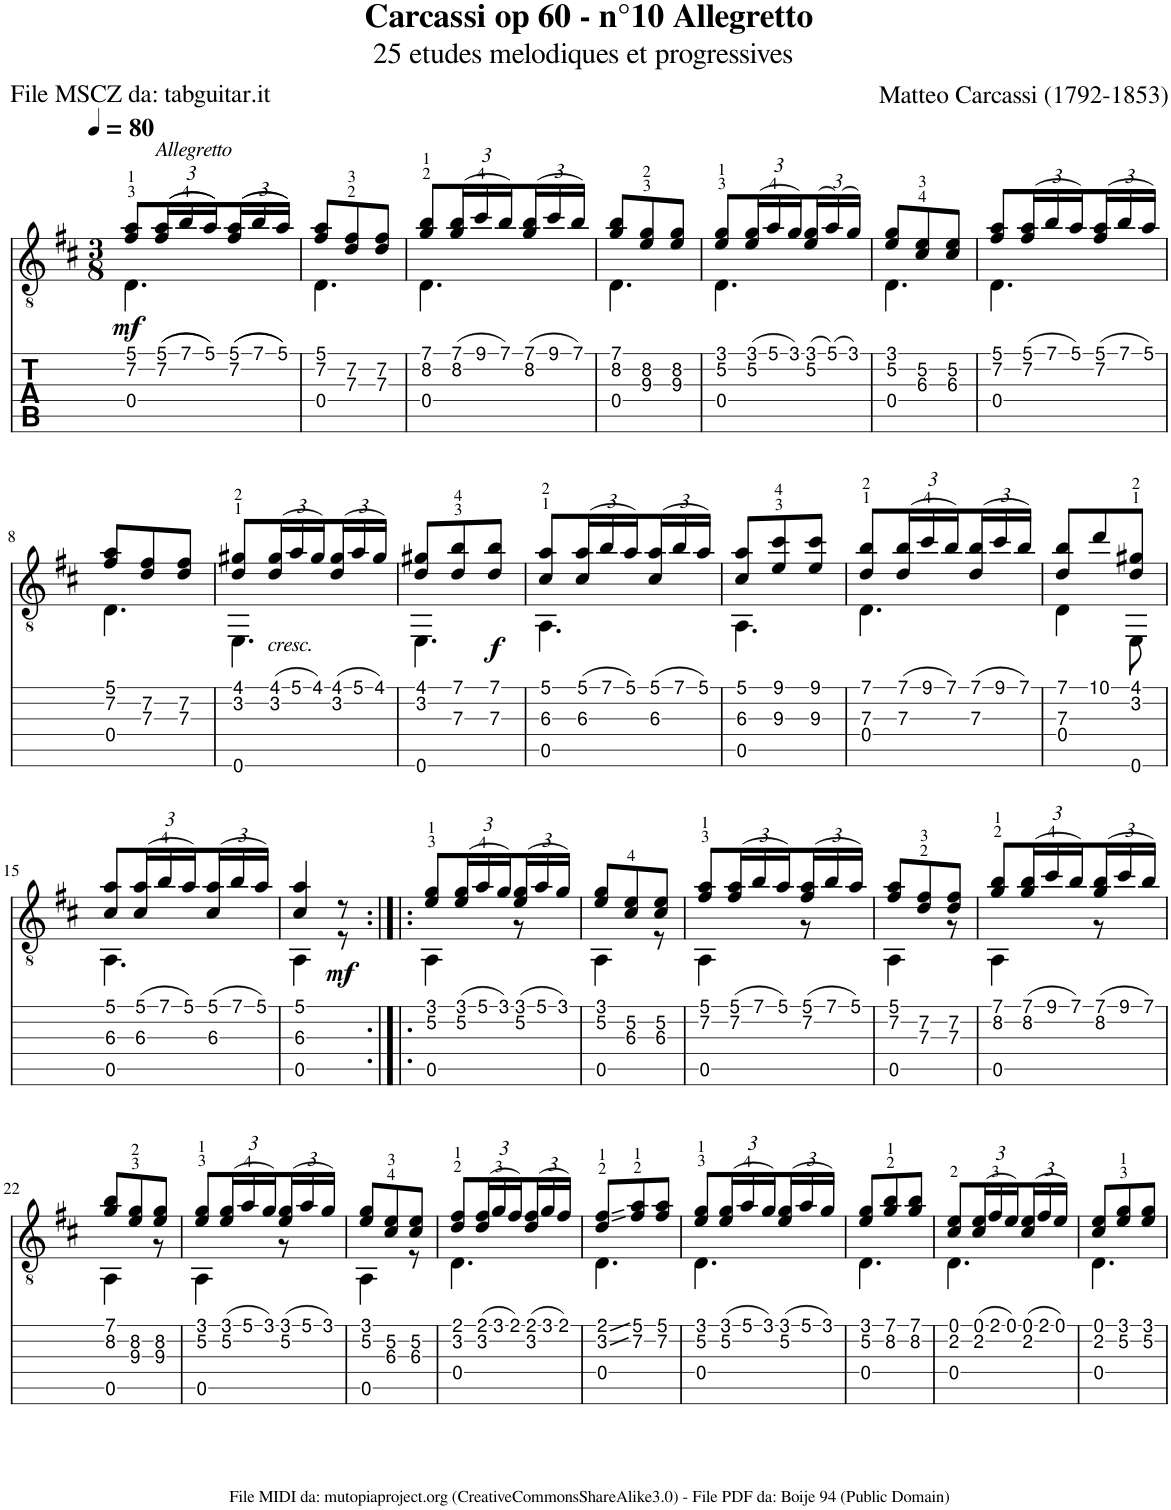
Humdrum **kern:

**kern	**kern	**dynam
*part1	*part1	*part1
*staff2	*staff1	*staff1/2
*I"Guitar	*	*
*I'Guit.	*	*
*stria6	*	*
*	*clefGv2	*
*k[f#c#]	*k[f#c#]	*
*M3/8	*M3/8	*
*MM80	*MM80	*
=1	=1	=1
*^	*^	*
!	!	!	!	!LO:DY:b
8f#\ 8a\L	4.D	8f#/ 8a/L	4.D\	mf
*Xbrackettup	*	*Xbrackettup	*	*
!	!	!LO:TX:a:i:t=Allegretto	!	!
24f#\ 24a\L	.	((24f#/ 24a/L	.	.
24b	.	24b/	.	.
24a	.	24a/))	.	.
24f#\ 24a\	.	((24f#/ 24a/	.	.
24b	.	24b/	.	.
24aJJ	.	24a/JJ))	.	.
=2	=2	=2	=2	=2
8f#\ 8a\L	4.D	8f#/ 8a/L	4.D\	.
8d\ 8f#\	.	8d/ 8f#/	.	.
8d\ 8f#\J	.	8d/ 8f#/J	.	.
=3	=3	=3	=3	=3
8g\ 8b\L	4.D	8g/ 8b/L	4.D\	.
24g\ 24b\L	.	(24g/ 24b/L	.	.
24cc#	.	24cc#/	.	.
24b	.	24b/)	.	.
24g\ 24b\	.	(24g/ 24b/	.	.
24cc#	.	24cc#/	.	.
24bJJ	.	24b/JJ)	.	.
=4	=4	=4	=4	=4
8g\ 8b\L	4.D	8g/ 8b/L	4.D\	.
8e\ 8g\	.	8e/ 8g/	.	.
8e\ 8g\J	.	8e/ 8g/J	.	.
=5	=5	=5	=5	=5
8e\ 8g\L	4.D	8e/ 8g/L	4.D\	.
24e\ 24g\L	.	(24e/ 24g/L	.	.
24a	.	24a/	.	.
24g	.	24g/)	.	.
24e\ 24g\	.	(24e/ 24g/	.	.
24a	.	(24a/)	.	.
24gJJ	.	24g/JJ)	.	.
=6	=6	=6	=6	=6
8e\ 8g\L	4.D	8e/ 8g/L	4.D\	.
8c#\ 8e\	.	8c#/ 8e/	.	.
8c#\ 8e\J	.	8c#/ 8e/J	.	.
=7	=7	=7	=7	=7
8f#\ 8a\L	4.D	8f#/ 8a/L	4.D\	.
24f#\ 24a\L	.	(24f#/ 24a/L	.	.
24b	.	24b/	.	.
24a	.	24a/)	.	.
24f#\ 24a\	.	(24f#/ 24a/	.	.
24b	.	24b/	.	.
24aJJ	.	24a/JJ)	.	.
!!LO:LB:g=z	!!
=8	=8	=8	=8	=8
8f#\ 8a\L	4.D	8f#/ 8a/L	4.D\	.
8d\ 8f#\	.	8d/ 8f#/	.	.
8d\ 8f#\J	.	8d/ 8f#/J	.	.
=9	=9	=9	=9	=9
8d\ 8g#\L	4.EE	8d/ 8g#X/L	4.EE\	.
!	!	!LO:TX:b:i:t=cresc.	!	!
24d\ 24g#\L	.	(24d/ 24g#/L	.	.
24a	.	24a/	.	.
24g#	.	24g#/)	.	.
24d\ 24g#\	.	(24d/ 24g#/	.	.
24a	.	24a/	.	.
24g#JJ	.	24g#/JJ)	.	.
=10	=10	=10	=10	=10
8d\ 8g#\L	4.EE	8d/ 8g#X/L	4.EE\	.
8d\ 8b\	.	8d/ 8b/	.	.
!	!	!	!	!LO:DY:a=2
8d\ 8b\J	.	8d/ 8b/J	.	f
=11	=11	=11	=11	=11
8c#\ 8a\L	4.AA	8c#/ 8a/L	4.AA\	.
24c#\ 24a\L	.	(24c#/ 24a/L	.	.
24b	.	24b/	.	.
24a	.	24a/)	.	.
24c#\ 24a\	.	(24c#/ 24a/	.	.
24b	.	24b/	.	.
24aJJ	.	24a/JJ)	.	.
=12	=12	=12	=12	=12
8c#\ 8a\L	4.AA	8c#/ 8a/L	4.AA\	.
8e\ 8cc#\	.	8e/ 8cc#/	.	.
8e\ 8cc#\J	.	8e/ 8cc#/J	.	.
=13	=13	=13	=13	=13
8d\ 8b\L	4.D	8d/ 8b/L	4.D\	.
24d\ 24b\L	.	(24d/ 24b/L	.	.
24cc#	.	24cc#/	.	.
24b	.	24b/)	.	.
24d\ 24b\	.	(24d/ 24b/	.	.
24cc#	.	24cc#/	.	.
24bJJ	.	24b/JJ)	.	.
=14	=14	=14	=14	=14
8d\ 8b\L	4D	8d/ 8b/L	4D\	.
8dd	.	8dd/	.	.
8d\ 8g#\J	8EE	8d/ 8g#X/J	8EE\	.
!!LO:LB:g=z	!!
=15	=15	=15	=15	=15
8c#\ 8a\L	4.AA	8c#/ 8a/L	4.AA\	.
24c#\ 24a\L	.	(24c#/ 24a/L	.	.
24b	.	24b/	.	.
24a	.	24a/)	.	.
24c#\ 24a\	.	(24c#/ 24a/	.	.
24b	.	24b/	.	.
24aJJ	.	24a/JJ)	.	.
=16	=16	=16	=16	=16
4c# 4a	4AA	4c#/ 4a/	4AA\	.
!	!	!	!	!LO:DY:b
8r	8r	8r	8r	mf
=17:|!|:	=17:|!|:	=17:|!|:	=17:|!|:	=17:|!|:
8e\ 8g\L	4AA	8e/ 8g/L	4AA\	.
24e\ 24g\L	.	(24e/ 24g/L	.	.
24a	.	24a/	.	.
24g	.	24g/)	.	.
24e\ 24g\	8r	(24e/ 24g/	8r	.
24a	.	24a/	.	.
24gJJ	.	24g/JJ)	.	.
=18	=18	=18	=18	=18
8e\ 8g\L	4AA	8e/ 8g/L	4AA\	.
8c#\ 8e\	.	8c#/ 8e/	.	.
8c#\ 8e\J	8r	8c#/ 8e/J	8r	.
=19	=19	=19	=19	=19
8f#\ 8a\L	4AA	8f#/ 8a/L	4AA\	.
24f#\ 24a\L	.	(24f#/ 24a/L	.	.
24b	.	24b/	.	.
24a	.	24a/)	.	.
24f#\ 24a\	8r	(24f#/ 24a/	8r	.
24b	.	24b/	.	.
24aJJ	.	24a/JJ)	.	.
=20	=20	=20	=20	=20
8f#\ 8a\L	4AA	8f#/ 8a/L	4AA\	.
8d\ 8f#\	.	8d/ 8f#/	.	.
8d\ 8f#\J	8r	8d/ 8f#/J	8r	.
=21	=21	=21	=21	=21
8g\ 8b\L	4AA	8g/ 8b/L	4AA\	.
24g\ 24b\L	.	(24g/ 24b/L	.	.
24cc#	.	24cc#/	.	.
24b	.	24b/)	.	.
24g\ 24b\	8r	(24g/ 24b/	8r	.
24cc#	.	24cc#/	.	.
24bJJ	.	24b/JJ)	.	.
!!LO:LB:g=z	!!
=22	=22	=22	=22	=22
8g\ 8b\L	4AA	8g/ 8b/L	4AA\	.
8e\ 8g\	.	8e/ 8g/	.	.
8e\ 8g\J	8r	8e/ 8g/J	8r	.
=23	=23	=23	=23	=23
8e\ 8g\L	4AA	8e/ 8g/L	4AA\	.
24e\ 24g\L	.	(24e/ 24g/L	.	.
24a	.	24a/	.	.
24g	.	24g/)	.	.
24e\ 24g\	8r	(24e/ 24g/	8r	.
24a	.	24a/	.	.
24gJJ	.	24g/JJ)	.	.
=24	=24	=24	=24	=24
8e\ 8g\L	4AA	8e/ 8g/L	4AA\	.
8c#\ 8e\	.	8c#/ 8e/	.	.
8c#\ 8e\J	8r	8c#/ 8e/J	8r	.
=25	=25	=25	=25	=25
8d\ 8f#\L	4.D	8d/ 8f#/L	4.D\	.
24d\ 24f#\L	.	(24d/ 24f#/L	.	.
24g	.	24g/	.	.
24f#	.	24f#/)	.	.
24d\ 24f#\	.	(24d/ 24f#/	.	.
24g	.	24g/	.	.
24f#JJ	.	24f#/JJ)	.	.
=26	=26	=26	=26	=26
8d\ 8f#\L	4.D	8d/ 8f#/L	4.D\	.
8f#\ 8a\	.	8f#/ 8a/	.	.
8f#\ 8a\J	.	8f#/ 8a/J	.	.
=27	=27	=27	=27	=27
8e\ 8g\L	4.D	8e/ 8g/L	4.D\	.
24e\ 24g\L	.	(24e/ 24g/L	.	.
24a	.	24a/	.	.
24g	.	24g/)	.	.
24e\ 24g\	.	(24e/ 24g/	.	.
24a	.	24a/	.	.
24gJJ	.	24g/JJ)	.	.
=28	=28	=28	=28	=28
8e\ 8g\L	4.D	8e/ 8g/L	4.D\	.
8g\ 8b\	.	8g/ 8b/	.	.
8g\ 8b\J	.	8g/ 8b/J	.	.
=29	=29	=29	=29	=29
8c#\ 8e\L	4.D	8c#/ 8e/L	4.D\	.
24c#\ 24e\L	.	(24c#/ 24e/L	.	.
24f#	.	24f#/	.	.
24e	.	24e/)	.	.
24c#\ 24e\	.	(24c#/ 24e/	.	.
24f#	.	24f#/	.	.
24eJJ	.	24e/JJ)	.	.
=30	=30	=30	=30	=30
8c#\ 8e\L	4.D	8c#/ 8e/L	4.D\	.
8e\ 8g\	.	8e/ 8g/	.	.
8e\ 8g\J	.	8e/ 8g/J	.	.
*v	*v	*	*	*
*	*v	*v	*
=	=	=
*-	*-	*-
